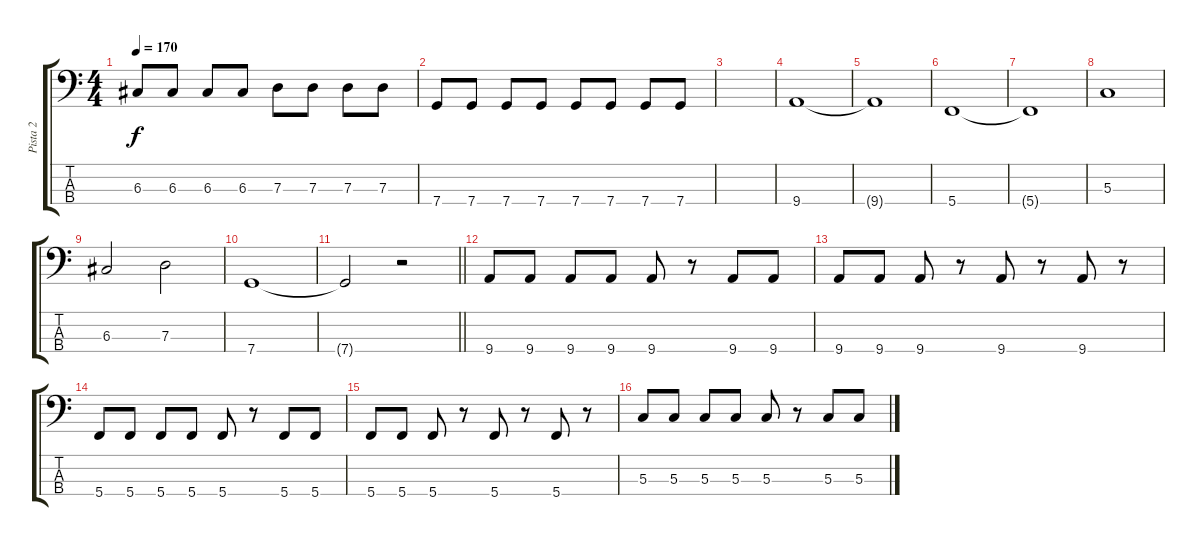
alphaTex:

\track ("Pista 2" "Pista 2") {instrument electricbasspick}
\staff {score tabs}
\tuning (F2 C2 G1 C1) {hide}
\ts (4 4)
\tempo 170
\clef f4
\ks c
6.3.8{dy f} 6.3.8 6.3.8 6.3.8 7.3.8 7.3.8 7.3.8 7.3.8 |
7.4.8 7.4.8 7.4.8 7.4.8 7.4.8 7.4.8 7.4.8 7.4.8 |
|
9.4.1 |
9.4{t}.1 |
5.4.1 |
5.4{t}.1 |
5.3.1 |
6.3.2 7.3.2 |
7.4.1 |
\barLineRight lightlight
7.4{t}.2 r.2 |
9.4.8 9.4.8 9.4.8 9.4.8 9.4.8 r.8 9.4.8 9.4.8 |
9.4.8 9.4.8 9.4.8 r.8 9.4.8 r.8 9.4.8 r.8 |
5.4.8 5.4.8 5.4.8 5.4.8 5.4.8 r.8 5.4.8 5.4.8 |
5.4.8 5.4.8 5.4.8 r.8 5.4.8 r.8 5.4.8 r.8 |
5.3.8 5.3.8 5.3.8 5.3.8 5.3.8 r.8 5.3.8 5.3.8
